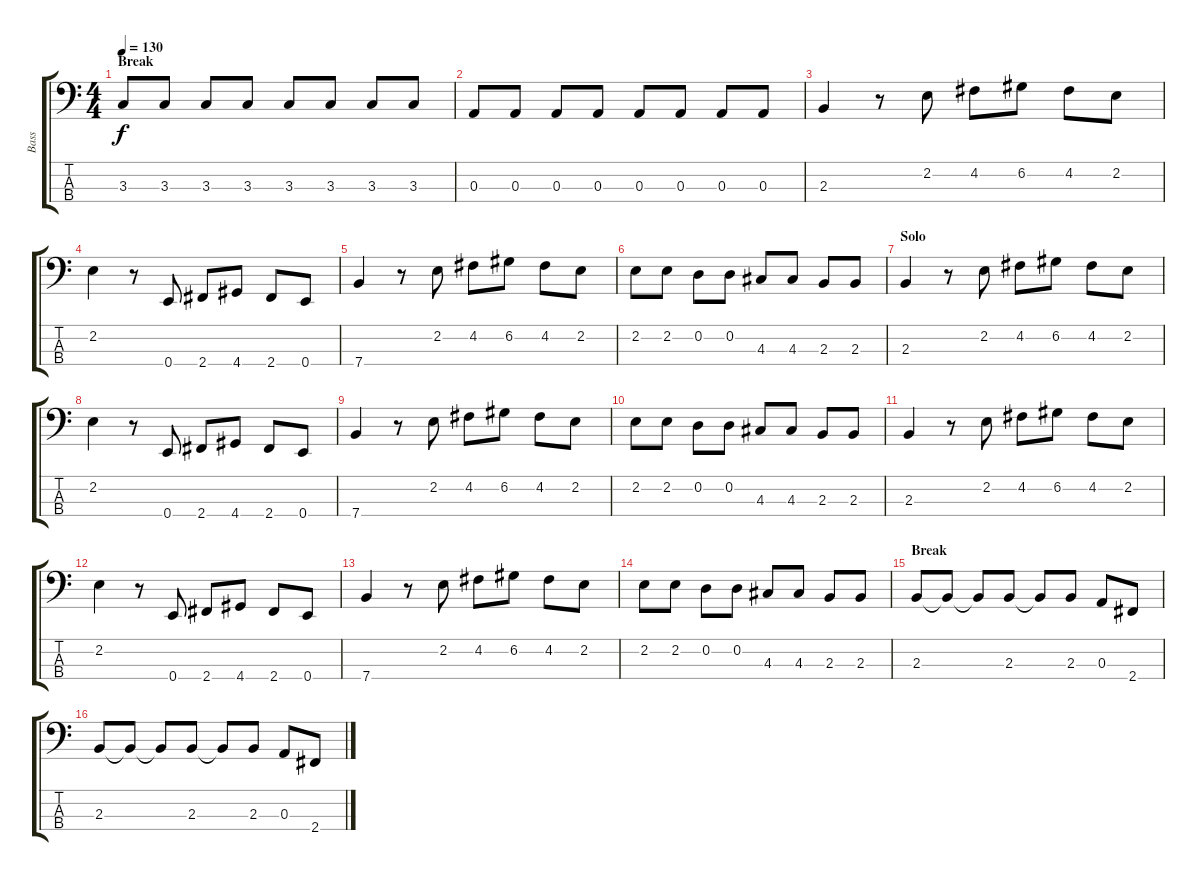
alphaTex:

\track ("Bass" "Bass") {instrument electricbassfinger}
\staff {score tabs}
\tuning (G2 D2 A1 E1) {hide}
\ts (4 4)
\section ("" "Break")
\tempo 130
\clef f4
\ks c
3.3.8{dy f} 3.3.8 3.3.8 3.3.8 3.3.8 3.3.8 3.3.8 3.3.8 |
0.3.8 0.3.8 0.3.8 0.3.8 0.3.8 0.3.8 0.3.8 0.3.8 |
2.3.4 r.8 2.2.8 4.2.8 6.2.8 4.2.8 2.2.8 |
2.2.4 r.8 0.4.8 2.4.8 4.4.8 2.4.8 0.4.8 |
7.4.4 r.8 2.2.8 4.2.8 6.2.8 4.2.8 2.2.8 |
2.2.8 2.2.8 0.2.8 0.2.8 4.3.8 4.3.8 2.3.8 2.3.8 |
\section ("" "Solo")
2.3.4 r.8 2.2.8 4.2.8 6.2.8 4.2.8 2.2.8 |
2.2.4 r.8 0.4.8 2.4.8 4.4.8 2.4.8 0.4.8 |
7.4.4 r.8 2.2.8 4.2.8 6.2.8 4.2.8 2.2.8 |
2.2.8 2.2.8 0.2.8 0.2.8 4.3.8 4.3.8 2.3.8 2.3.8 |
2.3.4 r.8 2.2.8 4.2.8 6.2.8 4.2.8 2.2.8 |
2.2.4 r.8 0.4.8 2.4.8 4.4.8 2.4.8 0.4.8 |
7.4.4 r.8 2.2.8 4.2.8 6.2.8 4.2.8 2.2.8 |
2.2.8 2.2.8 0.2.8 0.2.8 4.3.8 4.3.8 2.3.8 2.3.8 |
\section ("" "Break")
2.3.8 2.3{t}.8 2.3{t}.8 2.3.8 2.3{t}.8 2.3.8 0.3.8 2.4.8 |
2.3.8 2.3{t}.8 2.3{t}.8 2.3.8 2.3{t}.8 2.3.8 0.3.8 2.4.8
